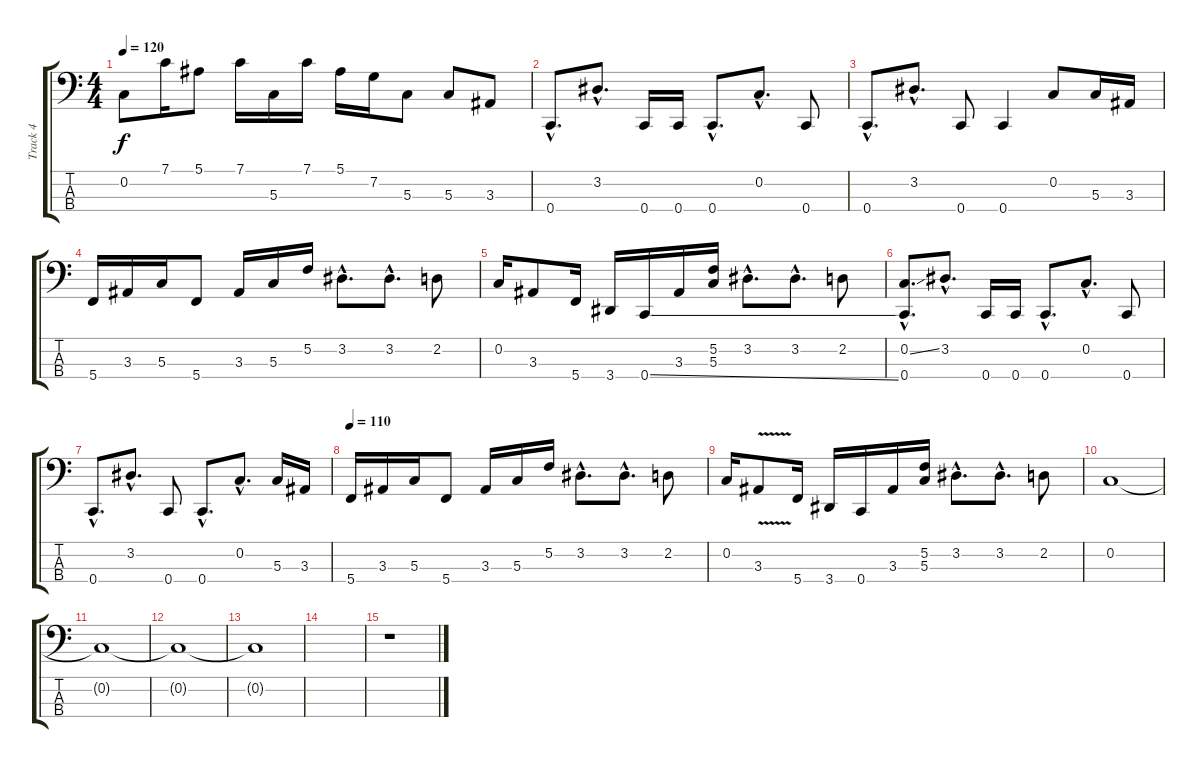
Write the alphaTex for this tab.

\track ("Track 4" "Track 4") {instrument electricbassfinger}
\staff {score tabs}
\tuning (F2 C2 G1 C1) {hide}
\ts (4 4)
\tempo 120
\clef f4
\ks c
0.2.8{dy f} 7.1.16 5.1.8 7.1.16 5.3.16 7.1.16 5.1.16 7.2.16 5.3.8 5.3.8 3.3.8 |
0.4{hac}.8{d} 3.2{hac}.8{d} 0.4.16 0.4.16 0.4{hac}.8{d} 0.2{hac}.8{d} 0.4.8 |
0.4{hac}.8{d} 3.2{hac}.8{d} 0.4.8 0.4.4 0.2.8 5.3.16 3.3.16 |
5.4.16 3.3.16 5.3.16 5.4.8 3.3.16 5.3.16 5.2.16 3.2{hac}.8{d} 3.2{hac}.8{d} 2.2.8 |
0.2.16 3.3.8 5.4.16 3.4.16 0.4{ss}.16 3.3.16 (5.2 5.3).16 3.2{hac}.8{d} 3.2{hac}.8{d} 2.2.8 |
(0.2{ss hac} 0.4{hac}).8{d} 3.2{hac}.8{d} 0.4.16 0.4.16 0.4{hac}.8{d} 0.2{hac}.8{d} 0.4.8 |
0.4{hac}.8{d} 3.2{hac}.8{d} 0.4.8 0.4{hac}.8{d} 0.2{hac}.8{d} 5.3.16 3.3.16 |
\tempo 110
5.4.16 3.3.16 5.3.16 5.4.8 3.3.16 5.3.16 5.2.16 3.2{hac}.8{d} 3.2{hac}.8{d} 2.2.8 |
0.2.16 3.3{v}.8 5.4.16 3.4.16 0.4.16 3.3.16 (5.2 5.3).16 3.2{hac}.8{d} 3.2{hac}.8{d} 2.2.8 |
0.2.1{volume 0} |
0.2{t}.1 |
0.2{t}.1 |
0.2{t}.1 |
|
r.1{volume 15}
